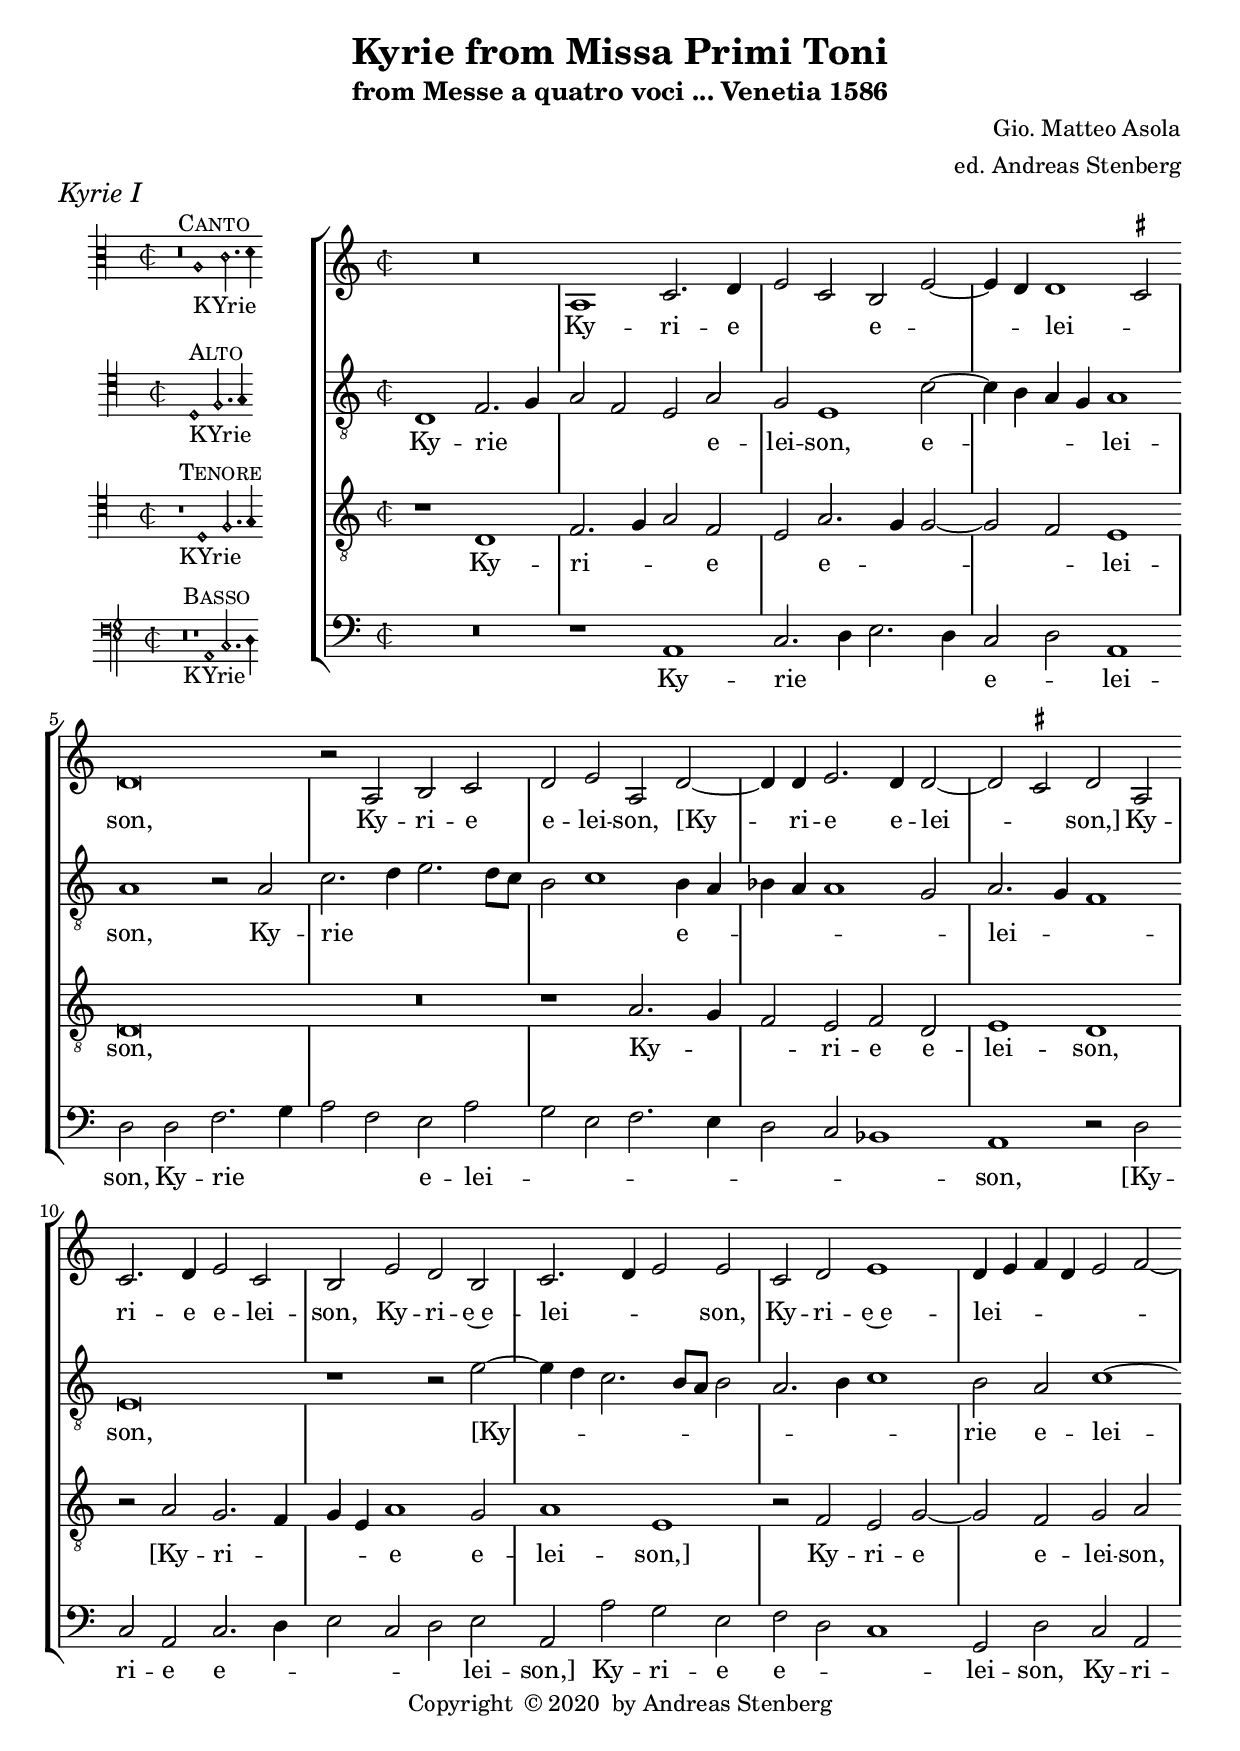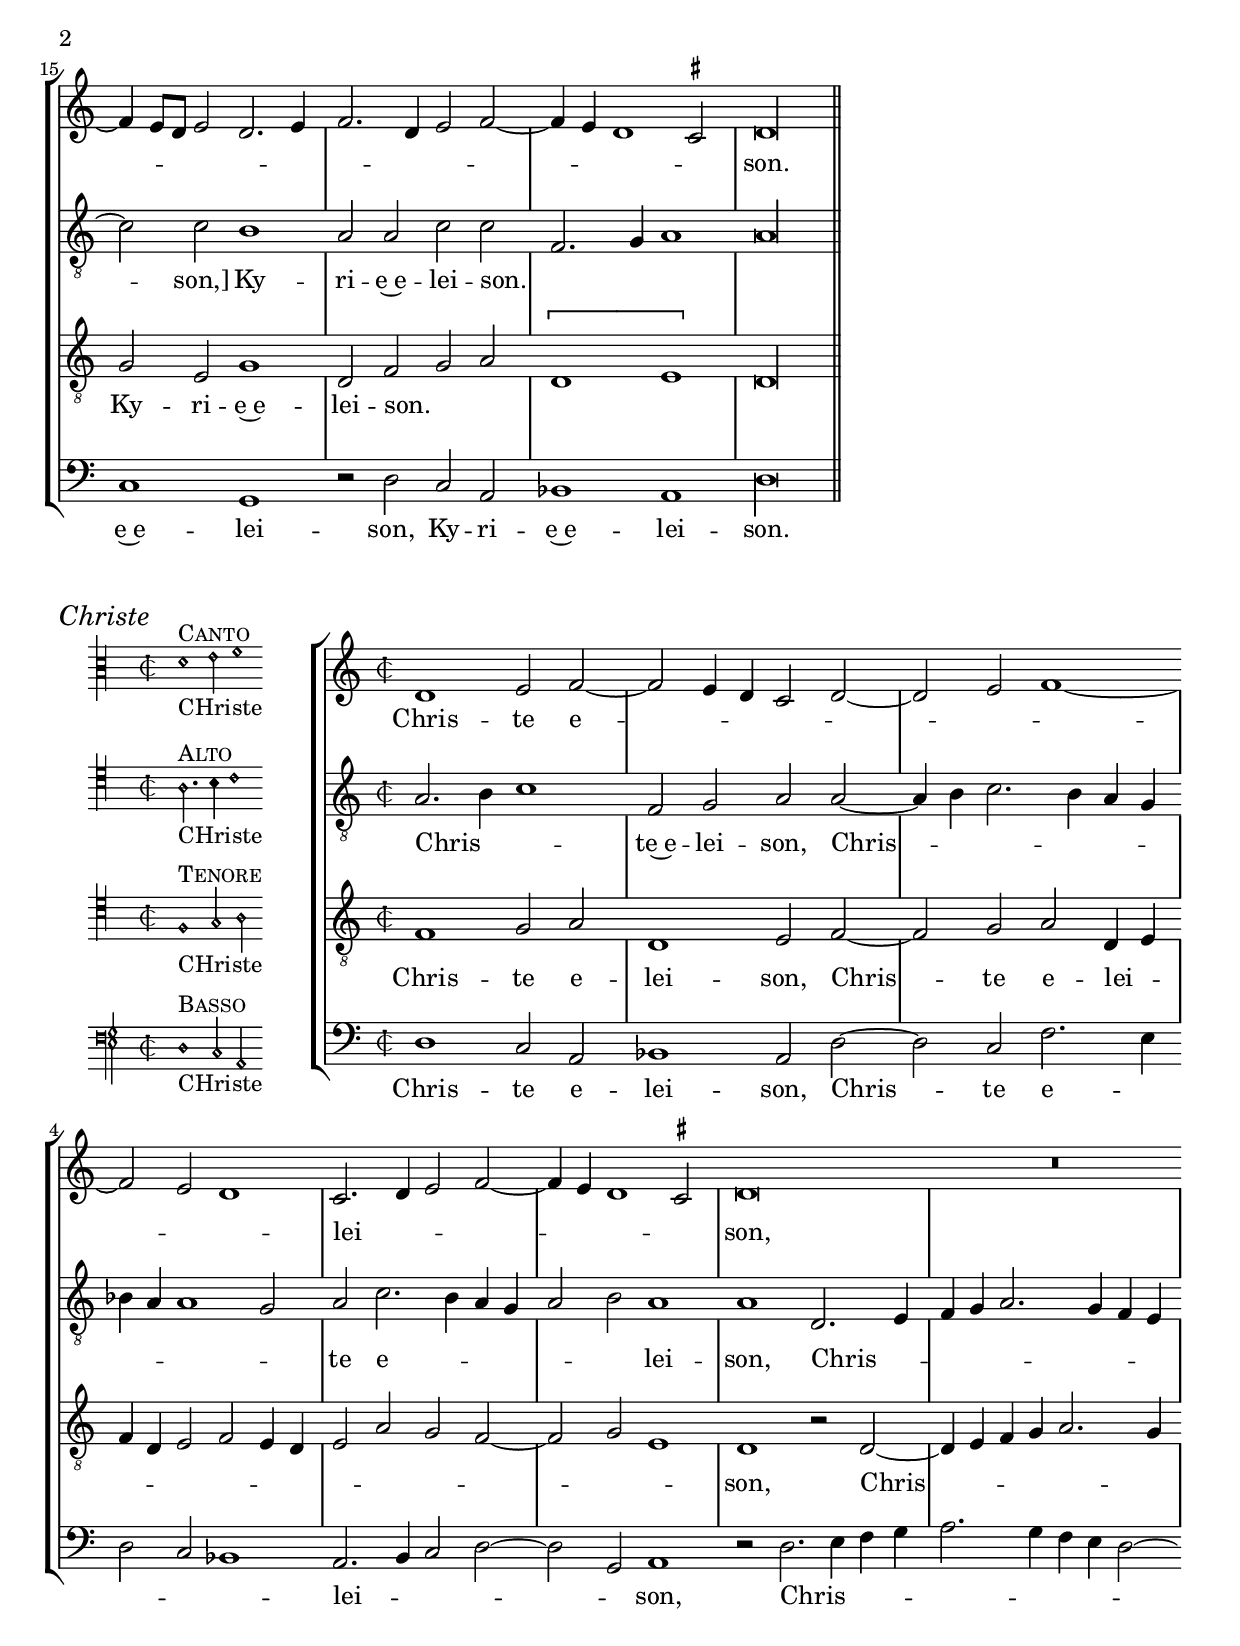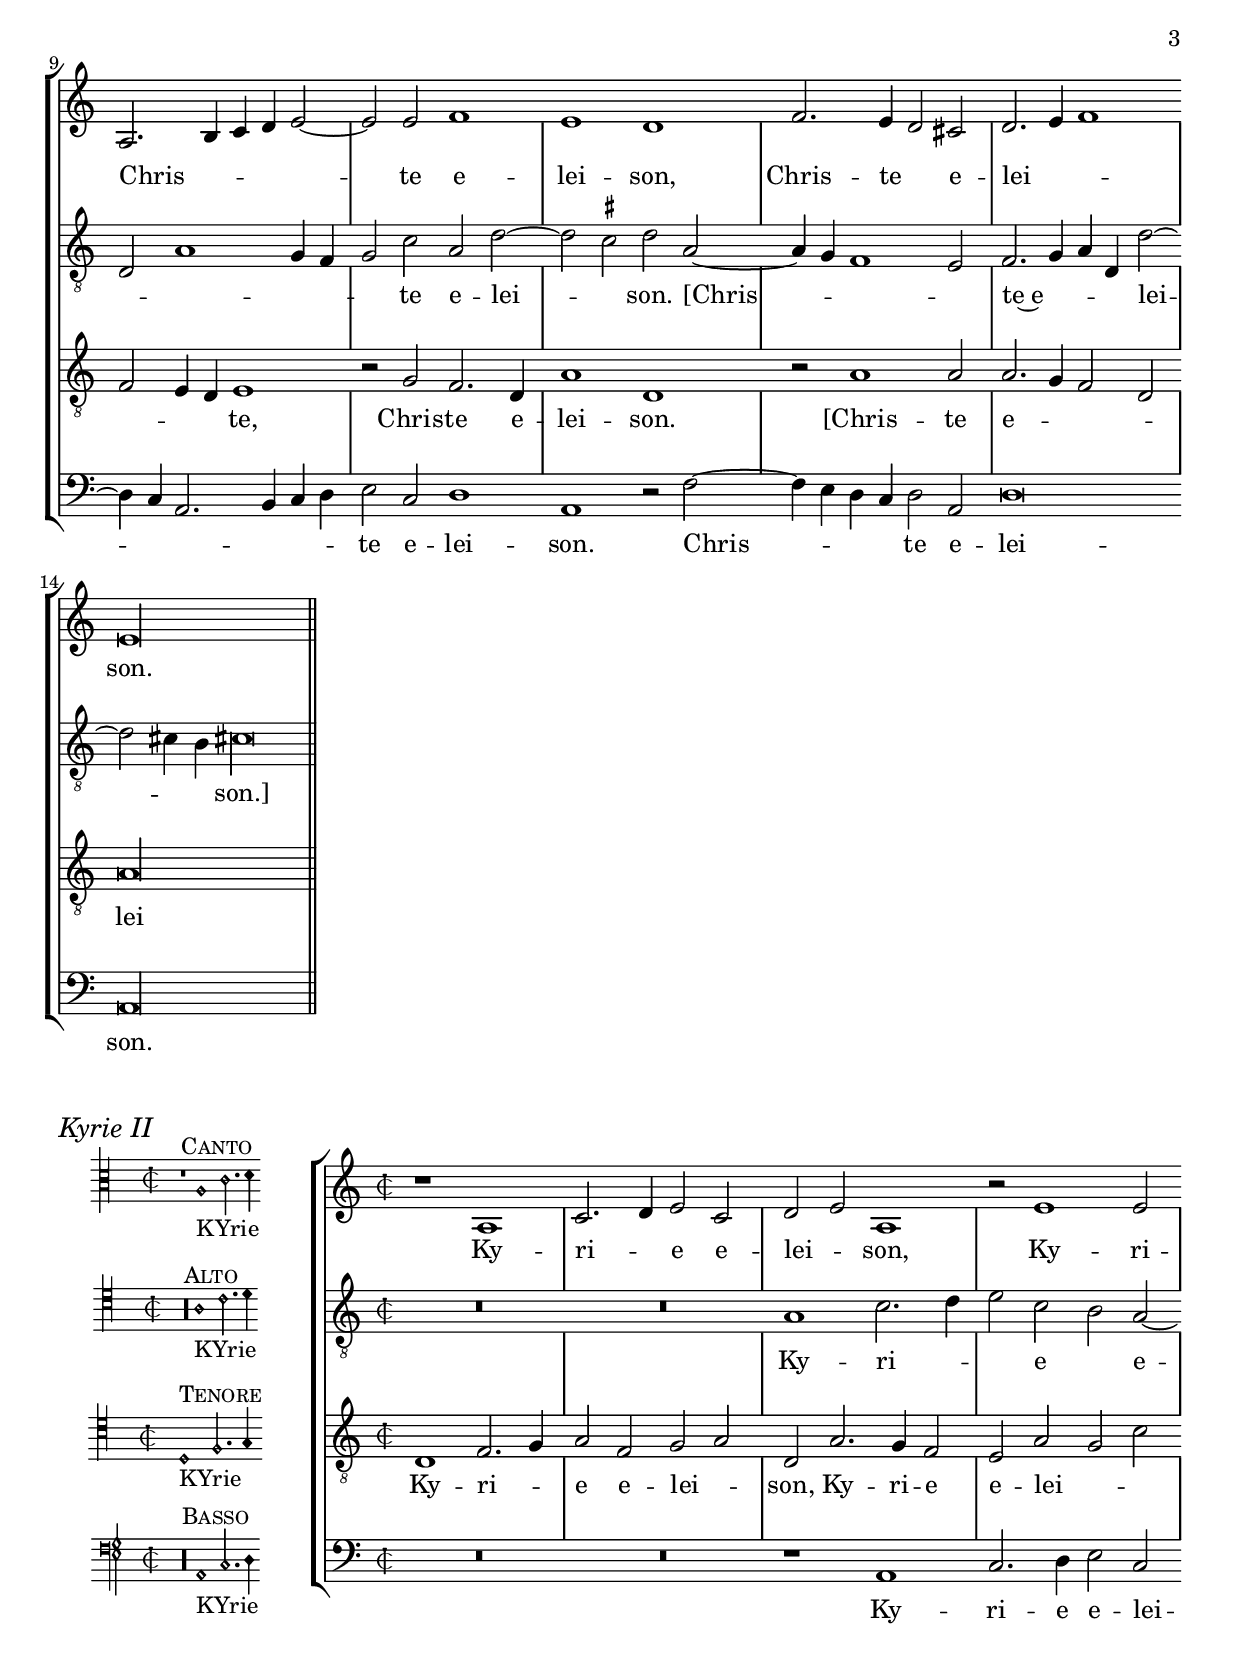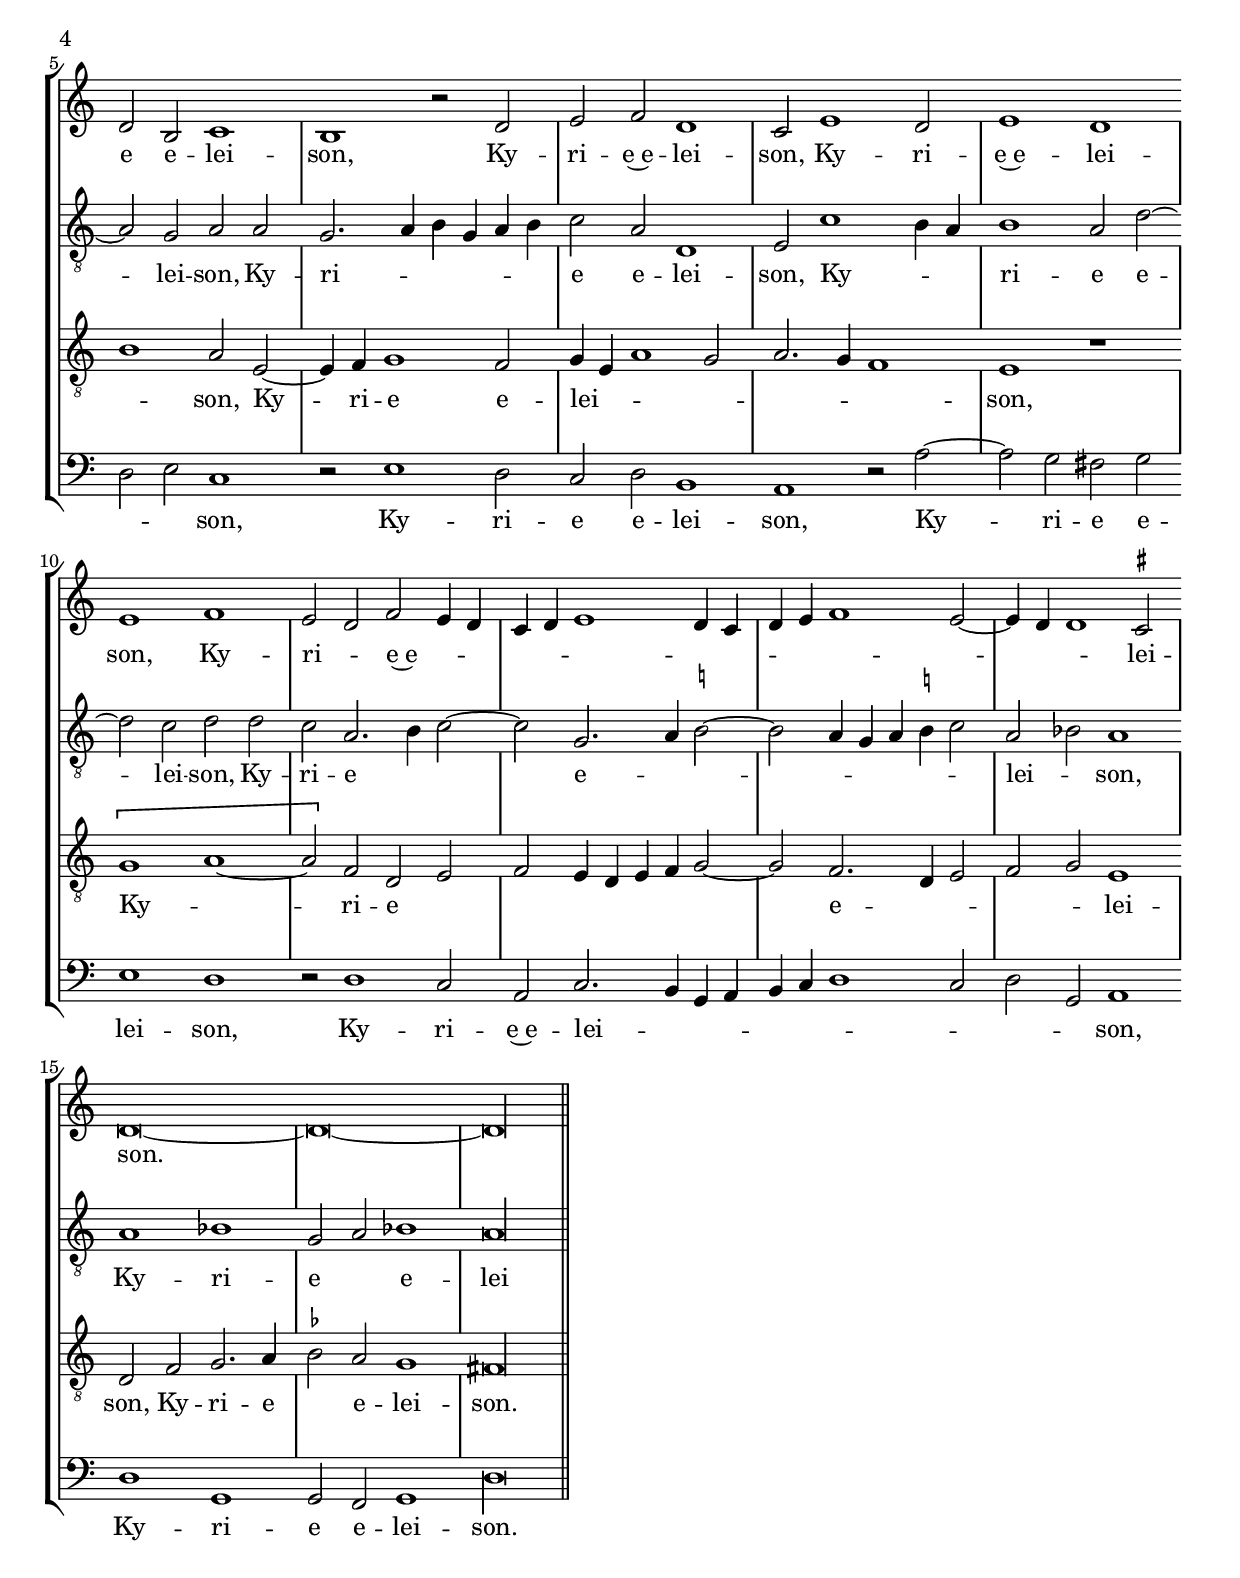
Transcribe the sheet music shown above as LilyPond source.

  %%%%%%%%%%%%%%%%%%%%%%%%%%%%%%%%%%%%%%%%%%%%%%%%%%%%%%%%%%%%%%%%%%%%%%%%%%%%%%%%
 %%									         %%
%% Copyright © 2020 by Andreas Stenberg using the CPDL-license			  %%
%%										  %%
%% This edition can be fully distributed, duplicated, performed, and recorded 	  %%
%% Any subsequent use of the source files should be under the same thermes	  %%
 %%									         %%
  %%%%%%%%%%%%%%%%%%%%%%%%%%%%%%%%%%%%%%%%%%%%%%%%%%%%%%%%%%%%%%%%%%%%%%%%%%%%%%%%


\version "2.18.0"
\include "deutsch.ly"
ficta = \once \set suggestAccidentals =##t

  \header {
  title = \markup {
    \center-column {
      "Kyrie from Missa Primi Toni"
      %      "Wann er zu nacht"
      %      \vspace #0.5
    }
  }
  subtitle = "from Messe a quatro voci ... Venetia 1586"
  composer = "Gio. Matteo Asola"
  arranger = "ed. Andreas Stenberg"
  poet = ""
  meter =""
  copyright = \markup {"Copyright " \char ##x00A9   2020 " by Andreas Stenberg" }
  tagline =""

    piece = \markup \fontsize #1.5 \italic "Kyrie I"
  }
%}
global = {
  \key c \major
      \override Staff.TimeSignature.style = #'mensural
}

%% PDF p. 4
sopMusic = \relative c'' {

  \set Score.tempoHideNote = ##t
  \tempo 2 = 86
  \time 2/2
  \set Timing.measureLength = #(ly:make-moment 4/2)
  \override Staff.BarLine.transparent = ##t
  R\breve
  a,1 c2. d4(
  e2 c2) h2( e2~
  e4 d4) d1( \ficta cis2)
  d\breve
  r2 a2 h2 c2
  d2 e2 a,2 d2~
  d4 d4 				%% end of first line in orig.
  e2. d4 d2~(
  d2 \ficta cis2) d2 a2
  c2. d4 e2 c2
  h2 e2 d2 h2
  c2.( d4  e2) e2
  c2 d2 e1
  d4( e4 f4 d4 e2				%% end of second line
  f2~
  f4 e8 d8 e2  d2. e4
  f2. d4 e2 f2~
  f4 e4 d1 \ficta cis2)
  \cadenzaOn
  d\longa
  \revert Staff.BarLine.transparent
  \bar "||"
  \cadenzaOff
}
sopWords = \lyricmode {
  Ky -- ri -- e e -- lei -- son,
  Ky -- ri -- e e -- lei -- son,
  [Ky -- ri -- e e -- lei -- son,]
  Ky -- ri -- e e -- lei -- son,
  Ky -- ri -- e~e -- lei -- son,
  Ky -- ri -- e~e -- lei -- son.
}
%% PDF p. 36
altoMusic = \relative c {
  \clef "G_8"
  \override Staff.BarLine.transparent = ##t
  d1 f2.( g4
  a2 f2 e2) a2
  g2 e1 c'2~(
  c4 h4 a4 g4) a1
  a1 r2 a2
  c2.( d4 e2. d8 c8
  h2			%% end of first line
  c1) h4( a4
  b4 a4  a1 g2)
  a2.( g4 f1)
  e\breve
  r1 r2 e'2~(
  e4 d4 c2. h8 a8 h2
  a2. h4 c1)
  h2 a2 c1~
  c2 c2 h1
  a2 a2 			%5 end of second line
  c2 c2( f,2. g4
  a1) a\longa
  \revert Staff.BarLine.transparent
}
altoWords = \lyricmode {
  Ky -- rie e -- lei -- son, e -- lei -- son,
  Ky -- rie e -- lei -- son,
  [Ky -- rie e -- lei -- son,]
  Ky -- ri -- e~e -- lei -- son.
}
%% PDF p. 68
tenorMusic = \relative c {
  \clef "G_8"
  \override Staff.BarLine.transparent = ##t
  r1 d1
  f2.( g4 a2) f2(
  e2) a2.( g4 g2~
  g2 f2) e1
  d\breve
  R\breve
  r1 a'2.( g4
  f2) e2				%% end of first line in orig.
  f2 d2
  e1 d1
  r2 a'2 g2.( f4
  g4 e4) a1 g2
  a1 e1
  r2 f2 e2 g2~
  g2 f2 g2 a2
  g2 e2 g1				%% end of secodn line
  d2 f2( g2 a2
  \[d,1 e1)\]
  d\longa
  \revert Staff.BarLine.transparent
}
tenorWords = \lyricmode {
  Ky -- ri -- e e -- lei -- son,
  Ky -- ri -- e e -- lei -- son,
  [Ky -- ri -- e e -- lei -- son,]
  Ky -- ri -- e e -- lei -- son,
  Ky -- ri -- e~e -- lei -- son.
}
bassMusic = \relative c {
  \override Staff.BarLine.transparent = ##t
  R\breve
  r1 a1
  c2.( d4 e2. d4)
  c2( d2) a1
  d2 d2 f2.( g4
  a2 f2) e2 a2( g2 e2				%% end of first line in orig.
  f2. e4 d2 c2
  b1) a1
  r2 d2 c2 a2
  c2.( d4 e2 c2
  d2) e2 a,2 a'2
  g2 e2 f2( d2
  c1) g2 d'2					%% end of second line
  c2 a2 c1
  g1 r2 d'2
  c2 a2 b1
  a1 d\longa
  \revert Staff.BarLine.transparent
}
bassWords = \lyricmode {
  Ky -- rie e -- lei -- son,
  Ky -- rie e -- lei -- son,
  [Ky -- ri -- e e -- lei -- son,]
  Ky -- ri -- e e -- lei -- son,
  Ky -- ri -- e~e -- lei -- son,
  Ky -- ri -- e~e -- lei -- son.
}
incipitDiscantus = \markup {
  \score {
    {
      %      \set Staff.instrumentName = #"Tenor "
      \override NoteHead.style = #'neomensural
      \override Rest.style = #'neomensural
      \override Staff.TimeSignature.style = #'mensural
      \cadenzaOn
      \clef "petrucci-c3"
      \key c \major
      \time 2/2

      r\breve^\markup { \smallCaps"Canto"}
      a1_"KYrie "
      c'2. d'4
    }
    \layout {
      \context {
        \Voice
        \remove "Ligature_bracket_engraver"
        \consists "Mensural_ligature_engraver"
      }
      line-width = 4.5\cm
    }
  }
}


incipitAltus = \markup {
  \score {
    {
      %      \set Staff.instrumentName = #"Tenor "
      \override NoteHead.style = #'neomensural
      \override Rest.style = #'neomensural
      \override Staff.TimeSignature.style = #'mensural
      \cadenzaOn
      \clef "petrucci-c4"
      \key c \major
      \time 2/2
      d1^\markup \smallCaps"Alto"_"KYrie"
      f2. g4
    }
    \layout {
      \context {
        \Voice
        \remove "Ligature_bracket_engraver"
        \consists "Mensural_ligature_engraver"
      }
      line-width = 4.5\cm
    }
  }
}


incipitTenor = \markup {
  \score {
    {
      %      \set Staff.instrumentName = #"Tenor "
      \override NoteHead.style = #'neomensural
      \override Rest.style = #'neomensural
      \override Staff.TimeSignature.style = #'mensural
      \cadenzaOn
      \clef "petrucci-c4"
      \key c \major
      \time 2/2
      r1^\markup \smallCaps"Tenore" _"KYrie"
      d1 f2. g4
    }
    \layout {
      \context {
        \Voice
        \remove "Ligature_bracket_engraver"
        \consists "Mensural_ligature_engraver"
      }
      line-width = 5.0\cm
    }
  }
}
#(append! supported-clefs '(("mensural-f3" . ("clefs.mensural.f" 0 0))))

incipitBassus = \markup {
  \score {
    {
      %      \set Staff.instrumentName = #"Tenor "
      \override NoteHead.style = #'neomensural
      \override Rest.style = #'neomensural
      \override Staff.TimeSignature.style = #'mensural
      \cadenzaOn
      \clef "petrucci-f"
      \key c \major
      \time 2/2
      r\breve^\markup \smallCaps"Basso"
      _"KYrie"
      r1 a,1 c2. d4
    }
    \layout {
      \context {
        \Voice
        \remove "Ligature_bracket_engraver"
        \consists "Mensural_ligature_engraver"
      }
      line-width = 4.5\cm
    }
  }
}


\score {
  <<
    \new StaffGroup \with {
      \override VerticalAxisGroup.staff-staff-spacing = #'((basic-distance . 12))
    } <<
      \new Staff = treble <<
        \set Staff.instrumentName = \incipitDiscantus
        \new Voice = "sopranos" {
          \set  Staff.midiInstrument ="choir aahs"
          %	\voiceOne
          << \global \sopMusic >>
        }
      >>
      \new Lyrics = sopranos { s1 }

      \new Staff = "medius" <<
        \set Staff.instrumentName = \incipitAltus

        \new Voice = "altos" {
          %	\voiceTwo
          \set  Staff.midiInstrument ="choir aahs"
          << \global \altoMusic >>
        }
      >>

      \new Lyrics = "altos" { s1 }
      \new Staff = tenors <<
        \set Staff.instrumentName = \incipitTenor

        \clef "treble"
        \new Voice = "tenors" {
          \set  Staff.midiInstrument ="choir aahs"
          %	\voiceOne
          << \global \tenorMusic >>
        }
      >>
      \new Lyrics = "tenors" { s1 }

      \new Staff ="basses" {
        \set Staff.instrumentName = \incipitBassus

        \new Voice = "basses" {
          \set  Staff.midiInstrument ="choir aahs"
          \clef "bass"
          %	\voiceTwo
          << \global \bassMusic >>
        }
      }
    >>
    \new Lyrics = basses { s1 }

    \context Lyrics = sopranos \lyricsto sopranos \sopWords
    \context Lyrics = altos \lyricsto altos \altoWords
    \context Lyrics = tenors \lyricsto tenors \tenorWords
    \context Lyrics = basses \lyricsto basses \bassWords
  >>
  \layout {
    \context {
      \Score
      % no bars in staves
      %      \override BarLine.transparent = ##t

    }
    % the next three instructions keep the lyrics between the bar lines
    \context {
      \Lyrics
      \consists "Bar_engraver"
      \override BarLine.transparent = ##t
    }
    \context {
      \StaffGroup
      \consists "Separating_line_group_engraver"
    }
    \context {
      \Voice
      % no slurs
      \override Slur.transparent = ##t
      % Comment in the below "\remove" command to allow line
      % breaking also at those barlines where a note overlaps
      % into the next bar.  The command is commented out in this
      % short example score, but especially for large scores, you
      % will typically yield better line breaking and thus improve
      % overall spacing if you comment in the following command.
      %\remove "Forbid_line_break_engraver"
    }
    indent = 4.5\cm
  }

}
%% Christe
globalIIl = {
  \key c \major
      \override Staff.TimeSignature.style = #'mensural
}
%% PDF p.4.
sopMusicII = \relative c' {
  \set Score.tempoHideNote = ##t
  \tempo 2 = 86
  \time 2/2
  \set Timing.measureLength = #(ly:make-moment 4/2)
  \override Staff.BarLine.transparent = ##t
 d1 e2 f2~(
 f2 e4 d4 c2 d2~
 d2 e2 f1~
 f2 e2 d1)
 c2.( d4 e2 f2~
 f4 e4 d1 \ficta cis2)				%% end of first line in orig.
 d\breve
 R\breve
 a2.( h4 c4 d4 e2~
 e2) e2 f1
 e1 d1
 f2. e4( d2) cis2
 d2.( e4 f1)
 \cadenzaOn
 e\longa
 \revert Staff.BarLine.transparent
  \bar "||"
  \cadenzaOff
}
sopWordsII = \lyricmode {
  Chris -- te e -- lei -- son,
  Chris -- te e -- lei -- son,
  Chris -- te e -- lei -- son.
}
%% PDF p.36.
altoMusicII = \relative c' {
  \clef "G_8"
  \override Staff.BarLine.transparent = ##t
  a2.( h4 c1)
  f,2 g2 a2 a2~(
  a4 h4 c2. h4 a4 g4
  b4 a4 a1 g2)
  a2 c2.( h4 a4 g4
  a2 h2) a1
  a1					%% end of first line in orig.
  d,2.( e4
  f4 g4 a2. g4 f4 e4
  d2 a'1 g4 f4
  g2) c2 a2 d2~(
  d2 \ficta cis2) d2 a2~(
  a4 g4 f1 e2)
  f2.( g4 a4 d,4) d'2~(
  \cadenzaOn
  d2 cis4 h4) cis!\longa*3/4
  \revert Staff.BarLine.transparent
  \cadenzaOff
}
altoWordsII = \lyricmode {
  Chris -- te~e -- lei -- son,
  Chris -- te e -- lei -- son,
  Chris -- te e -- lei -- son.
  [Chris -- te~e -- lei -- son.]
}
%% PDF p.68
tenorMusicII = \relative c {
  \clef "G_8"
  \override Staff.BarLine.transparent = ##t
  f1 g2 a2
  d,1 e2 f2~
  f2 g2 a2 d,4( e4
  f4 d4 e2 f2 e4 d4
  e2 a2 g2 f2~
  f2 g2 				%% end of first line in orig.
  e1)
  d1 r2 d2~(
  d4 e4 f4 g4 a2. g4
  f2 e4 d4) e1
  r2 g2
  f2. d4
  a'1 d,1
  r2 a'1 a2
  a2.( g4 f2 d2)
  \cadenzaOn
  a'\longa
 \revert Staff.BarLine.transparent
 \cadenzaOff
}
tenorWordsII = \lyricmode {
  Chris -- te e -- lei -- son,
  Chris -- te e -- lei -- son,
  Chris -- te, Chris -- te e -- lei -- son.
  [Chris -- te e -- lei -- son.]
}
bassMusicII = \relative c {
  \override Staff.BarLine.transparent = ##t
  d1 c2 a2
  b1 a2 d2~
  d2 c2 f2.( e4
  d2 c2 b1)
  a2.( h4 c2 d2~
  d2 g,2) a1
  r2 d2.( e4 f4 g4			%% end of first line
  a2. g4 f4 e4 d2~
  d4 c4 a2. h4 c4 d4)
  e2 c2 d1
  a1 r2 f'2~(
  f4 e4 d4 c4) d2 a2
  d\breve
  \cadenzaOn
  a\longa
  \revert Staff.BarLine.transparent
  \cadenzaOff
}
bassWordsII = \lyricmode {
  Chris -- te e -- lei -- son,
  Chris -- te e -- lei -- son,
  Chris -- te e -- lei -- son.
  Chris -- te e -- lei -- son.
}
incipitDiscantusII = \markup {
  \score {
    {
      %      \set Staff.instrumentName = #"Tenor "
      \override NoteHead.style = #'neomensural
      \override Rest.style = #'neomensural
      \override Staff.TimeSignature.style = #'mensural
      \cadenzaOn
      \clef "petrucci-c3"
      \key c \major
      \time 2/2

      d'1^\markup { \smallCaps"Canto"} _"CHriste"
      e'2 f'1
    }
    \layout {
      \context {
        \Voice
        \remove "Ligature_bracket_engraver"
        \consists "Mensural_ligature_engraver"
      }
      line-width = 4.5\cm
    }
  }
}


incipitAltusII = \markup {
  \score {
    {
      %      \set Staff.instrumentName = #"Tenor "
      \override NoteHead.style = #'neomensural
      \override Rest.style = #'neomensural
      \override Staff.TimeSignature.style = #'mensural
      \cadenzaOn
      \clef "petrucci-c4"
      \key c \major
      \time 2/2
      a2.^\markup \smallCaps"Alto"_"CHriste"
      h4 c'1
    }
    \layout {
      \context {
        \Voice
        \remove "Ligature_bracket_engraver"
        \consists "Mensural_ligature_engraver"
      }
      line-width = 4.5\cm
    }
  }
}


incipitTenorII = \markup {
  \score {
    {
      %      \set Staff.instrumentName = #"Tenor "
      \override NoteHead.style = #'neomensural
      \override Rest.style = #'neomensural
      \override Staff.TimeSignature.style = #'mensural
      \cadenzaOn
      \clef "petrucci-c4"
      \key c \major
      \time 2/2
      f1 ^\markup \smallCaps"Tenore" _"CHriste"
      g2 a2
    }
    \layout {
      \context {
        \Voice
        \remove "Ligature_bracket_engraver"
        \consists "Mensural_ligature_engraver"
      }
      line-width = 5.0\cm
    }
  }
}
#(append! supported-clefs '(("mensural-f3" . ("clefs.mensural.f" 0 0))))

incipitBassusII = \markup {
  \score {
    {
      %      \set Staff.instrumentName = #"Tenor "
      \override NoteHead.style = #'neomensural
      \override Rest.style = #'neomensural
      \override Staff.TimeSignature.style = #'mensural
      \cadenzaOn
      \clef "petrucci-f"
      \key c \major
      \time 2/2
      d1^\markup \smallCaps"Basso"
      _"CHriste"
      c2 a,2
    }
    \layout {
      \context {
        \Voice
        \remove "Ligature_bracket_engraver"
        \consists "Mensural_ligature_engraver"
      }
      line-width = 4.5\cm
    }
  }
}


\score {
  <<
    \new StaffGroup \with {
      \override VerticalAxisGroup.staff-staff-spacing = #'((basic-distance . 12))
    } <<
      \new Staff = treble <<
        \set Staff.instrumentName = \incipitDiscantusII
        \new Voice = "sopranos" {
          \set  Staff.midiInstrument ="choir aahs"
          %	\voiceOne
          << \globalIIl \sopMusicII >>
        }
      >>
      \new Lyrics = sopranos { s1 }

      \new Staff = "medius" <<
        \set Staff.instrumentName = \incipitAltusII

        \new Voice = "altos" {
          %	\voiceTwo
          \set  Staff.midiInstrument ="choir aahs"
          << \globalIIl \altoMusicII >>
        }
      >>

      \new Lyrics = "altos" { s1 }
      \new Staff = tenors <<
        \set Staff.instrumentName = \incipitTenorII

        \clef "treble"
        \new Voice = "tenors" {
          \set  Staff.midiInstrument ="choir aahs"
          %	\voiceOne
          << \globalIIl \tenorMusicII >>
        }
      >>
      \new Lyrics = "tenors" { s1 }

      \new Staff ="basses" {
        \set Staff.instrumentName = \incipitBassusII

        \new Voice = "basses" {
          \set  Staff.midiInstrument ="choir aahs"
          \clef "bass"
          %	\voiceTwo
          << \globalIIl \bassMusicII >>
        }
      }
    >>
    \new Lyrics = basses { s1 }

    \context Lyrics = sopranos \lyricsto sopranos \sopWordsII
    \context Lyrics = altos \lyricsto altos \altoWordsII
    \context Lyrics = tenors \lyricsto tenors \tenorWordsII
    \context Lyrics = basses \lyricsto basses \bassWordsII
  >>
  \layout {
    \context {
      \Score
      % no bars in staves
      %      \override BarLine.transparent = ##t

    }
    % the next three instructions keep the lyrics between the bar lines
    \context {
      \Lyrics
      \consists "Bar_engraver"
      \override BarLine.transparent = ##t
    }
    \context {
      \StaffGroup
      \consists "Separating_line_group_engraver"
    }
    \context {
      \Voice
      % no slurs
      \override Slur.transparent = ##t
      % Comment in the below "\remove" command to allow line
      % breaking also at those barlines where a note overlaps
      % into the next bar.  The command is commented out in this
      % short example score, but especially for large scores, you
      % will typically yield better line breaking and thus improve
      % overall spacing if you comment in the following command.
      %\remove "Forbid_line_break_engraver"
    }
    indent = 4.5\cm
  }
  \header {
      piece = \markup \fontsize #1.5 \italic "Christe"

  }

}

%% Kyrie II

globalIII = {
  \key c \major
      \override Staff.TimeSignature.style = #'mensural
}

sopMusicIII = \relative c' {

  \set Score.tempoHideNote = ##t
  \tempo 2 = 86
  \time 2/2
  \set Timing.measureLength = #(ly:make-moment 4/2)
  \override Staff.BarLine.transparent = ##t
 r1 a1
 c2.( d4) e2 c2
 d2( e2) a,1
 r2 e'1 e2
 d2 h2 c1
 h1 r2 d2
 e2 f2					%% end of first line in orig.
 d1
 \ficta c2 e1 d2
 e1 d1
 e1 f1
 e2( d2) f2( e4 d4
 c4 d4 e1 d4 c4
 d4 e4 f1					%% end of second line.
 e2~
 e4 d4 d1) \ficta cis2
 \repeat unfold 2 { d\breve~ }
 \cadenzaOn
 d\longa
 \revert Staff.BarLine.transparent
  \bar "||"
 \cadenzaOff
}
sopWordsIII = \lyricmode {
  Ky -- ri -- e e -- lei -- son,
  Ky -- ri -- e e -- lei -- son,
  Ky -- ri -- e~e -- lei -- son,
  Ky -- ri -- e~e -- lei -- son,
  Ky -- ri -- e~e -- lei -- son.
}
%% PDF p.36.
altoMusicIII = \relative c' {
  \clef "G_8"
  \override Staff.BarLine.transparent = ##t
  R\breve*2
  a1 c2.( d4
  e2) c2( h2) a2~
  a2 g2 a2 a2
  g2.( a4 h4 g4 a4 h4)
  c2 a2 d,1
  e2						%% end of first line in orig.
  c'1( h4 a4)
  h1 a2 d2~
  d2 c2 d2 d2
  c2 a2.( h4 c2~
  c2)  g2.( a4 \ficta h!2~
  h2 a4 g4 a4 \ficta h!4  c2)
  a2(						%% end of second line.
  b2) a1
  a1 b1
  g2( a2) b1
  a\longa
  \revert Staff.BarLine.transparent
}
altoWordsIII = \lyricmode {
  Ky -- ri -- e e -- lei -- son,
  Ky -- ri -- e e -- lei -- son,
  Ky -- ri -- e e -- lei -- son,
  Ky -- ri -- e e -- lei -- son,
  Ky -- ri -- e e -- lei -- son.
}
tenorMusicIII = \relative c {
  \clef "G_8"
  \override Staff.BarLine.transparent = ##t
  d1 f2.( g4)
  a2 f2 g2( a2)
  d,2 a'2. g4 f2
  e2 a2( g2 c2
  h1) a2 e2~
  e4 f4 g1					%% end of first line in orig.
  f2
  g4( e a1 g2
  a2. g4 f1)
  e1 r1
  \[g1( a1~
  a2)\] f2 d2( e2
  f2 e4 d4 e4 f4 g2~
  g2) f2.( d4 e2
  f2 g2) e1
  d2						%% end of second line.
  f2 g2. a4(
  \ficta b2) a2 g1
  \cadenzaOn
  fis\longa
 \revert Staff.BarLine.transparent
 \cadenzaOff
}
tenorWordsIII = \lyricmode {
  Ky -- ri -- e e -- lei -- son,
  Ky -- ri -- e e -- lei -- son,
  Ky -- ri -- e e -- lei -- son,
  Ky -- ri -- e e -- lei -- son,
  Ky -- ri -- e e -- lei -- son.
}
bassMusicIII = \relative c {
  \override Staff.BarLine.transparent = ##t
  R\breve*2
  r1 a1
  c2. d4 e2 c2(
  d2 e2) c1
  r2 e1 d2
  c2 d2 h1
  a1 r2 a'2~
  a2 g2 fis2 g2
  e1					%% end of first line in orig.
  d1
  r2 d1 c2
  a2 c2.( h4 g4 a4
  h4 c4 d1 c2
  d2 g,2) a1
  d1 g,1
  g2 f2 g1
  \cadenzaOn
  d'\longa
  \revert Staff.BarLine.transparent
  \cadenzaOff
}
bassWordsIII = \lyricmode {
  Ky -- ri -- e e -- lei -- son,
  Ky -- ri -- e e -- lei -- son,
  Ky -- ri -- e e -- lei -- son,
  Ky -- ri -- e~e -- lei -- son,
  Ky -- ri -- e e -- lei -- son.
}
incipitDiscantusIII = \markup {
  \score {
    {
      %      \set Staff.instrumentName = #"Tenor "
      \override NoteHead.style = #'neomensural
      \override Rest.style = #'neomensural
      \override Staff.TimeSignature.style = #'mensural
      \cadenzaOn
      \clef "petrucci-c3"
      \key c \major
      \time 2/2

      r1 ^\markup { \smallCaps"Canto"} a1_"KYrie"
      c'2. d'4
    }
    \layout {
      \context {
        \Voice
        \remove "Ligature_bracket_engraver"
        \consists "Mensural_ligature_engraver"
      }
      line-width = 4.5\cm
    }
  }
}


incipitAltusIII = \markup {
  \score {
    {
      %      \set Staff.instrumentName = #"Tenor "
      \override NoteHead.style = #'neomensural
      \override Rest.style = #'neomensural
      \override Staff.TimeSignature.style = #'mensural
      \cadenzaOn
      \clef "petrucci-c4"
      \key c \major
      \time 2/2
      r\longa^\markup \smallCaps"Alto"
      a1_"KYrie"
      c'2. d'4
    }
    \layout {
      \context {
        \Voice
        \remove "Ligature_bracket_engraver"
        \consists "Mensural_ligature_engraver"
      }
      line-width = 4.5\cm
    }
  }
}


incipitTenorIII = \markup {
  \score {
    {
      %      \set Staff.instrumentName = #"Tenor "
      \override NoteHead.style = #'neomensural
      \override Rest.style = #'neomensural
      \override Staff.TimeSignature.style = #'mensural
      \cadenzaOn
      \clef "petrucci-c4"
      \key c \major
      \time 2/2
      d1 ^\markup \smallCaps"Tenore" _"KYrie"
      f2. g4
    }
    \layout {
      \context {
        \Voice
        \remove "Ligature_bracket_engraver"
        \consists "Mensural_ligature_engraver"
      }
      line-width = 5.0\cm
    }
  }
}
#(append! supported-clefs '(("mensural-f3" . ("clefs.mensural.f" 0 0))))

incipitBassusIII = \markup {
  \score {
    {
      %      \set Staff.instrumentName = #"Tenor "
      \override NoteHead.style = #'neomensural
      \override Rest.style = #'neomensural
      \override Staff.TimeSignature.style = #'mensural
      \cadenzaOn
      \clef "petrucci-f"
      \key c \major
      \time 2/2
      r\longa^\markup \smallCaps"Basso"
      a,1_"KYrie"
      c2. d4
    }
    \layout {
      \context {
        \Voice
        \remove "Ligature_bracket_engraver"
        \consists "Mensural_ligature_engraver"
      }
      line-width = 4.5\cm
    }
  }
}


\score {
  <<
    \new StaffGroup \with {
      \override VerticalAxisGroup.staff-staff-spacing = #'((basic-distance . 12))
    } <<
      \new Staff = treble <<
        \set Staff.instrumentName = \incipitDiscantusIII
        \new Voice = "sopranos" {
          \set  Staff.midiInstrument ="choir aahs"
          %	\voiceOne
          << \globalIII \sopMusicIII >>
        }
      >>
      \new Lyrics = sopranos { s1 }

      \new Staff = "medius" <<
        \set Staff.instrumentName = \incipitAltusIII

        \new Voice = "altos" {
          %	\voiceTwo
          \set  Staff.midiInstrument ="choir aahs"
          << \globalIII \altoMusicIII >>
        }
      >>

      \new Lyrics = "altos" { s1 }
      \new Staff = tenors <<
        \set Staff.instrumentName = \incipitTenorIII

        \clef "treble"
        \new Voice = "tenors" {
          \set  Staff.midiInstrument ="choir aahs"
          %	\voiceOne
          << \globalIII \tenorMusicIII >>
        }
      >>
      \new Lyrics = "tenors" { s1 }

      \new Staff ="basses" {
        \set Staff.instrumentName = \incipitBassusIII

        \new Voice = "basses" {
          \set  Staff.midiInstrument ="choir aahs"
          \clef "bass"
          %	\voiceTwo
          << \globalIII \bassMusicIII >>
        }
      }
    >>
    \new Lyrics = basses { s1 }

    \context Lyrics = sopranos \lyricsto sopranos \sopWordsIII
    \context Lyrics = altos \lyricsto altos \altoWordsIII
    \context Lyrics = tenors \lyricsto tenors \tenorWordsIII
    \context Lyrics = basses \lyricsto basses \bassWordsIII
  >>
  \layout {
    \context {
      \Score
      % no bars in staves
      %      \override BarLine.transparent = ##t

    }
    % the next three instructions keep the lyrics between the bar lines
    \context {
      \Lyrics
      \consists "Bar_engraver"
      \override BarLine.transparent = ##t
    }
    \context {
      \StaffGroup
      \consists "Separating_line_group_engraver"
    }
    \context {
      \Voice
      % no slurs
      \override Slur.transparent = ##t
      % Comment in the below "\remove" command to allow line
      % breaking also at those barlines where a note overlaps
      % into the next bar.  The command is commented out in this
      % short example score, but especially for large scores, you
      % will typically yield better line breaking and thus improve
      % overall spacing if you comment in the following command.
      %\remove "Forbid_line_break_engraver"
    }
    indent = 4.5\cm
  }
  \header {
        piece = \markup \fontsize #1.5 \italic "Kyrie II"

  }
}

%% Midi
\score {
  <<
    \new StaffGroup <<
      \new Staff = treble <<
        \set Staff.instrumentName = \incipitDiscantus
        \new Voice = "sopranos" {
          \set  Staff.midiInstrument ="choir aahs"
          %	\voiceOne
          << \global { \sopMusic \sopMusicII \sopMusicIII } >>
        }
      >>
      \new Lyrics = sopranos { s1 }

      \new Staff = "medius" <<
        \set Staff.instrumentName = \incipitAltus

        \new Voice = "altos" {
          %	\voiceTwo
          \set  Staff.midiInstrument ="choir aahs"
          << \global { \altoMusic \altoMusicII \altoMusicIII } >>
        }
      >>

      \new Lyrics = "altos" { s1 }
      \new Staff = tenors <<
        \set Staff.instrumentName = \incipitTenor

        \clef "treble"
        \new Voice = "tenors" {
          \set  Staff.midiInstrument ="choir aahs"
          %	\voiceOne
          << \global { \tenorMusic \tenorMusicII \tenorMusicIII } >>
        }
      >>
      \new Lyrics = "tenors" { s1 }

      \new Staff ="basses" {
        \set Staff.instrumentName = \incipitBassus

        \new Voice = "basses" {
          \set  Staff.midiInstrument ="choir aahs"
          \clef "bass"
          %	\voiceTwo
          << \global { \bassMusic \bassMusicII \bassMusicIII } >>
        }
      }
    >>
    \new Lyrics = basses { s1 }

    \context Lyrics = sopranos \lyricsto sopranos { \sopWords \sopWordsII \sopWordsIII }
    \context Lyrics = altos \lyricsto altos { \altoWords \altoWordsII \altoWordsIII }
    \context Lyrics = tenors \lyricsto tenors { \tenorWords \tenorWordsII \tenorWordsIII }
    \context Lyrics = basses \lyricsto basses { \bassWords \bassWordsII \bassWordsIII }
  >>
  \midi {}
%  \layout {}
}
\paper {
  ragged-bottom = ##t
  ragged-last-bottom = ##t
  ragged-last = ##t
}
